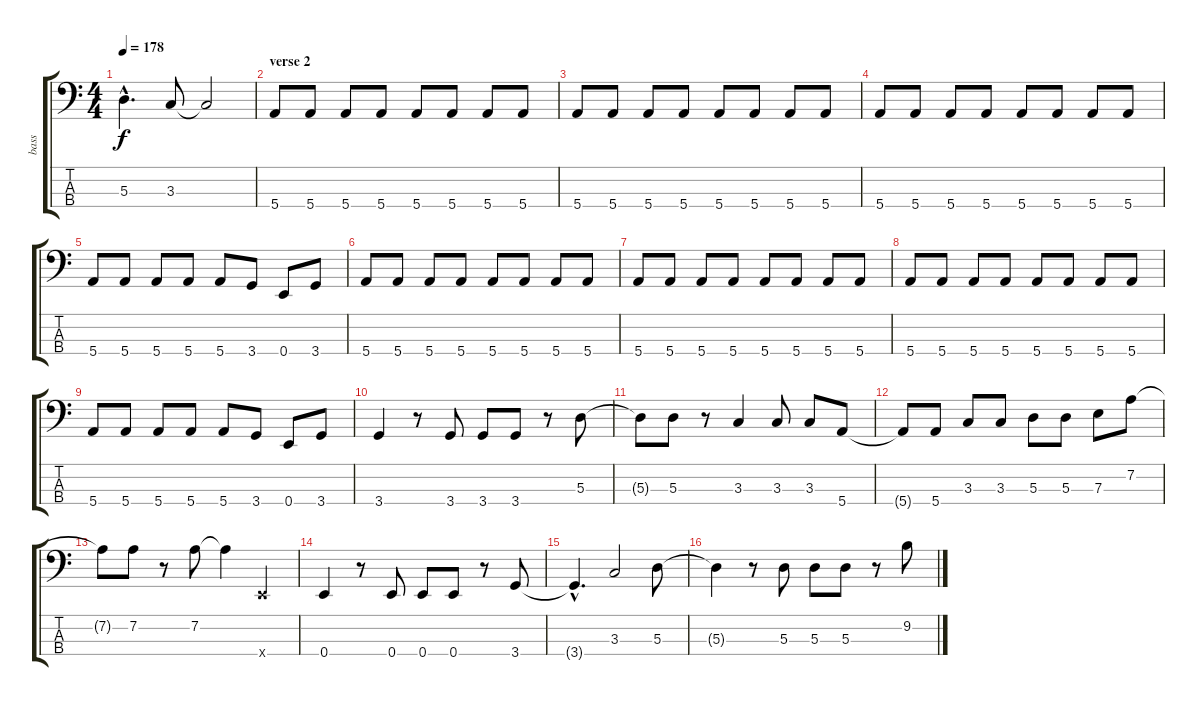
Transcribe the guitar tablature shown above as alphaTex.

\track ("bass" "bass") {instrument electricbasspick}
\staff {score tabs}
\tuning (G2 D2 A1 E1) {hide}
\ts (4 4)
\tempo 178
\clef f4
\ks aminor
5.3{hac t}.4{d dy f} 3.3.8 3.3{t}.2 |
\section ("" "verse 2")
5.4.8 5.4.8 5.4.8 5.4.8 5.4.8 5.4.8 5.4.8 5.4.8 |
5.4.8 5.4.8 5.4.8 5.4.8 5.4.8 5.4.8 5.4.8 5.4.8 |
5.4.8 5.4.8 5.4.8 5.4.8 5.4.8 5.4.8 5.4.8 5.4.8 |
5.4.8 5.4.8 5.4.8 5.4.8 5.4.8 3.4.8 0.4.8 3.4.8 |
5.4.8 5.4.8 5.4.8 5.4.8 5.4.8 5.4.8 5.4.8 5.4.8 |
5.4.8 5.4.8 5.4.8 5.4.8 5.4.8 5.4.8 5.4.8 5.4.8 |
5.4.8 5.4.8 5.4.8 5.4.8 5.4.8 5.4.8 5.4.8 5.4.8 |
5.4.8 5.4.8 5.4.8 5.4.8 5.4.8 3.4.8 0.4.8 3.4.8 |
3.4.4 r.8 3.4.8 3.4.8 3.4.8 r.8 5.3.8 |
5.3{t}.8 5.3.8 r.8 3.3.4 3.3.8 3.3.8 5.4.8 |
5.4{t}.8 5.4.8 3.3.8 3.3.8 5.3.8 5.3.8 7.3.8 7.2.8 |
7.2{t}.8 7.2.8 r.8 7.2.8 7.2{t}.4 0.4{x}.4 |
0.4.4 r.8 0.4.8 0.4.8 0.4.8 r.8 3.4.8 |
3.4{hac t}.4{d} 3.3.2 5.3.8 |
5.3{t}.4 r.8 5.3.8 5.3.8 5.3.8 r.8 9.2.8
